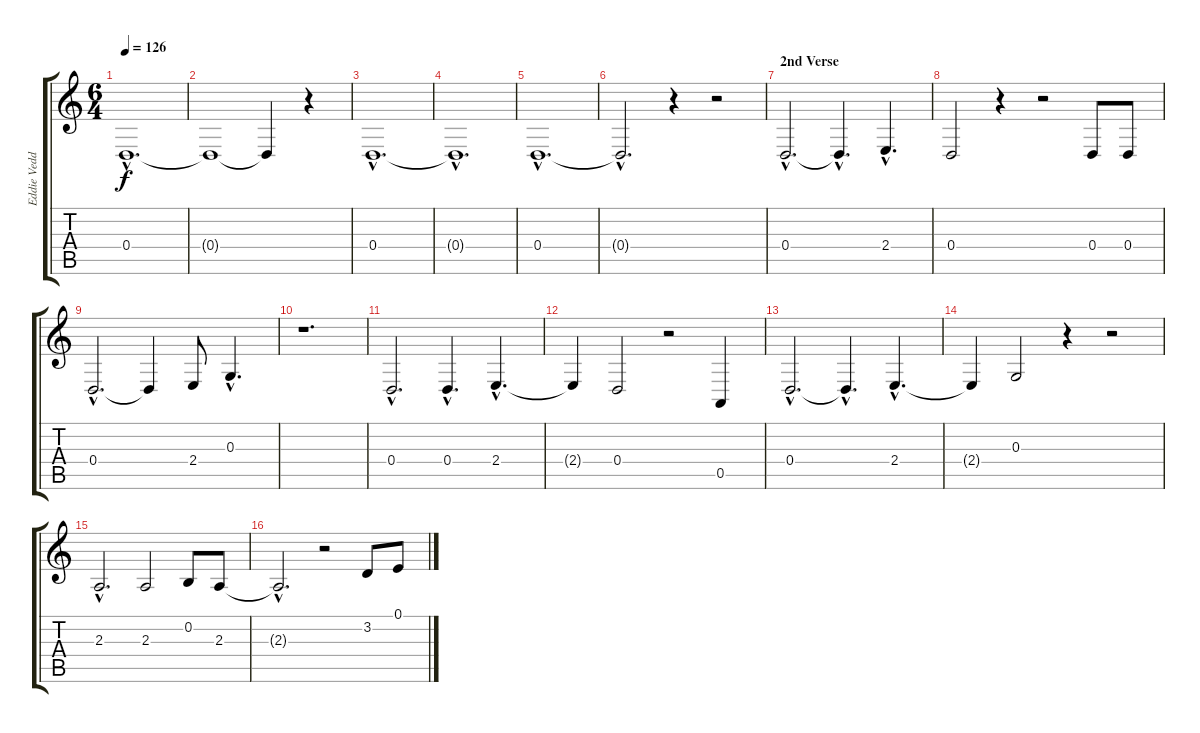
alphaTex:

\track ("Eddie Vedder" "Eddie Vedd") {instrument voiceoohs}
\staff {score tabs}
\tuning (E4 B3 G3 D3 A2 E2) {hide}
\ts (6 4)
\tempo 126
\clef g2
\ks c
0.4{hac}.1{d dy f} |
0.4{t}.1 0.4{t}.4 r.4 |
0.4{hac}.1{d} |
0.4{hac t}.1{d} |
0.4{hac}.1{d} |
0.4{hac t}.2{d} r.4 r.2 |
\section ("" "2nd Verse")
0.4{hac}.2{d} 0.4{hac t}.4{d} 2.4{hac}.4{d} |
0.4.2 r.4 r.2 0.4.8 0.4.8 |
0.4{hac}.2{d} 0.4{t}.4 2.4.8 0.3{hac}.4{d} |
r.1{d} |
0.4{hac}.2{d} 0.4{hac}.4{d} 2.4{hac}.4{d} |
2.4{t}.4 0.4.2 r.2 0.5.4 |
0.4{hac}.2{d} 0.4{hac t}.4{d} 2.4{hac}.4{d} |
2.4{t}.4 0.3.2 r.4 r.2 |
2.3{hac}.2{d} 2.3.2 0.2.8 2.3.8 |
2.3{hac t}.2{d} r.2 3.2.8 0.1.8
